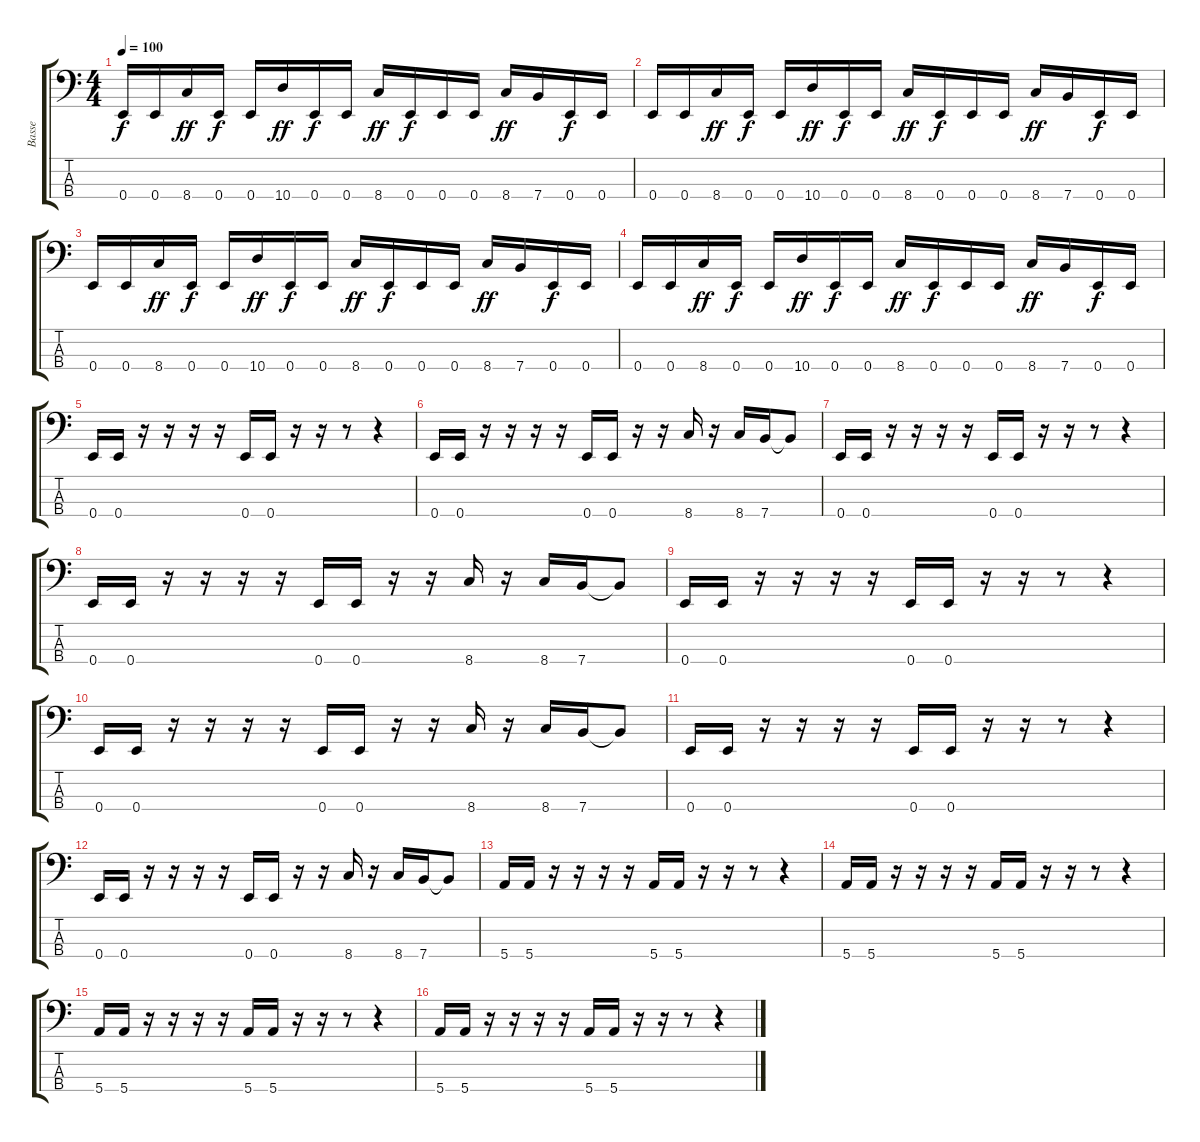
\track ("Basse" "Basse") {instrument electricbassfinger}
\staff {score tabs}
\tuning (G2 D2 A1 E1) {hide}
\ts (4 4)
\tempo 100
\clef f4
\ks c
0.4.16{dy f} 0.4.16 8.4.16{dy ff} 0.4.16{dy f} 0.4.16 10.4.16{dy ff} 0.4.16{dy f} 0.4.16 8.4.16{dy ff} 0.4.16{dy f} 0.4.16 0.4.16 8.4.16{dy ff} 7.4.16 0.4.16{dy f} 0.4.16 |
0.4.16 0.4.16 8.4.16{dy ff} 0.4.16{dy f} 0.4.16 10.4.16{dy ff} 0.4.16{dy f} 0.4.16 8.4.16{dy ff} 0.4.16{dy f} 0.4.16 0.4.16 8.4.16{dy ff} 7.4.16 0.4.16{dy f} 0.4.16 |
0.4.16 0.4.16 8.4.16{dy ff} 0.4.16{dy f} 0.4.16 10.4.16{dy ff} 0.4.16{dy f} 0.4.16 8.4.16{dy ff} 0.4.16{dy f} 0.4.16 0.4.16 8.4.16{dy ff} 7.4.16 0.4.16{dy f} 0.4.16 |
0.4.16 0.4.16 8.4.16{dy ff} 0.4.16{dy f} 0.4.16 10.4.16{dy ff} 0.4.16{dy f} 0.4.16 8.4.16{dy ff} 0.4.16{dy f} 0.4.16 0.4.16 8.4.16{dy ff} 7.4.16 0.4.16{dy f} 0.4.16 |
0.4.16 0.4.16 r.16 r.16 r.16 r.16 0.4.16 0.4.16 r.16 r.16 r.8 r.4 |
0.4.16 0.4.16 r.16 r.16 r.16 r.16 0.4.16 0.4.16 r.16 r.16 8.4.16 r.16 8.4.16 7.4.16 7.4{t}.8 |
0.4.16 0.4.16 r.16 r.16 r.16 r.16 0.4.16 0.4.16 r.16 r.16 r.8 r.4 |
0.4.16 0.4.16 r.16 r.16 r.16 r.16 0.4.16 0.4.16 r.16 r.16 8.4.16 r.16 8.4.16 7.4.16 7.4{t}.8 |
0.4.16 0.4.16 r.16 r.16 r.16 r.16 0.4.16 0.4.16 r.16 r.16 r.8 r.4 |
0.4.16 0.4.16 r.16 r.16 r.16 r.16 0.4.16 0.4.16 r.16 r.16 8.4.16 r.16 8.4.16 7.4.16 7.4{t}.8 |
0.4.16 0.4.16 r.16 r.16 r.16 r.16 0.4.16 0.4.16 r.16 r.16 r.8 r.4 |
0.4.16 0.4.16 r.16 r.16 r.16 r.16 0.4.16 0.4.16 r.16 r.16 8.4.16 r.16 8.4.16 7.4.16 7.4{t}.8 |
5.4.16 5.4.16 r.16 r.16 r.16 r.16 5.4.16 5.4.16 r.16 r.16 r.8 r.4 |
5.4.16 5.4.16 r.16 r.16 r.16 r.16 5.4.16 5.4.16 r.16 r.16 r.8 r.4 |
5.4.16 5.4.16 r.16 r.16 r.16 r.16 5.4.16 5.4.16 r.16 r.16 r.8 r.4 |
5.4.16 5.4.16 r.16 r.16 r.16 r.16 5.4.16 5.4.16 r.16 r.16 r.8 r.4
